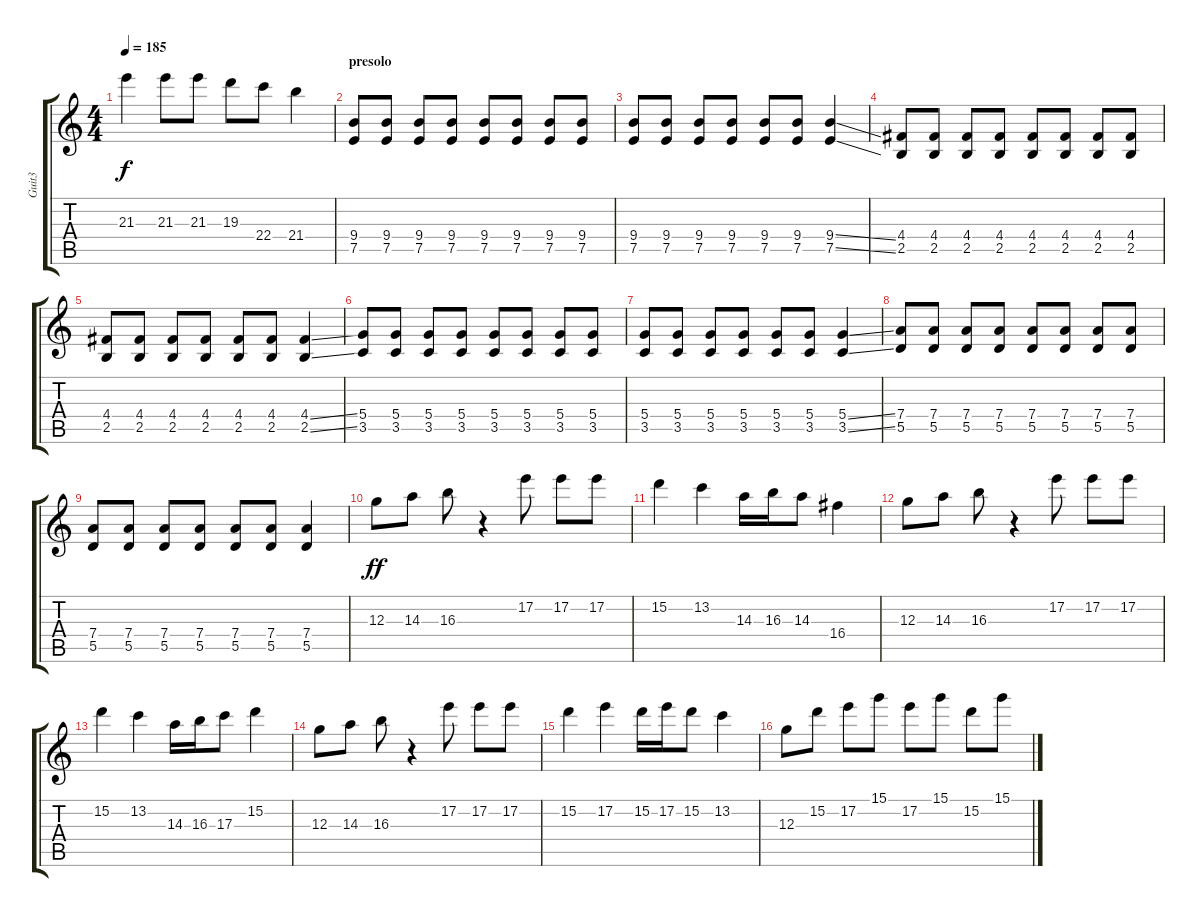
\track ("Guit3" "Guit3") {instrument acousticguitarnylon}
\staff {score tabs}
\tuning (E4 B3 G3 D3 A2 E2) {hide}
\ts (4 4)
\tempo 185
\clef g2
\ks c
21.3.4{dy f} 21.3.8 21.3.8 19.3.8 22.4.8 21.4.4 |
\section ("" "presolo")
(9.4 7.5).8{volume 11 instrument overdrivenguitar} (9.4 7.5).8 (9.4 7.5).8 (9.4 7.5).8 (9.4 7.5).8 (9.4 7.5).8 (9.4 7.5).8 (9.4 7.5).8 |
(9.4 7.5).8 (9.4 7.5).8 (9.4 7.5).8 (9.4 7.5).8 (9.4 7.5).8 (9.4 7.5).8 (9.4{ss} 7.5{ss}).4 |
(4.4 2.5).8 (4.4 2.5).8 (4.4 2.5).8 (4.4 2.5).8 (4.4 2.5).8 (4.4 2.5).8 (4.4 2.5).8 (4.4 2.5).8 |
(4.4 2.5).8 (4.4 2.5).8 (4.4 2.5).8 (4.4 2.5).8 (4.4 2.5).8 (4.4 2.5).8 (4.4{ss} 2.5{ss}).4 |
(5.4 3.5).8 (5.4 3.5).8 (5.4 3.5).8 (5.4 3.5).8 (5.4 3.5).8 (5.4 3.5).8 (5.4 3.5).8 (5.4 3.5).8 |
(5.4 3.5).8 (5.4 3.5).8 (5.4 3.5).8 (5.4 3.5).8 (5.4 3.5).8 (5.4 3.5).8 (5.4{ss} 3.5{ss}).4 |
(7.4 5.5).8 (7.4 5.5).8 (7.4 5.5).8 (7.4 5.5).8 (7.4 5.5).8 (7.4 5.5).8 (7.4 5.5).8 (7.4 5.5).8 |
(7.4 5.5).8 (7.4 5.5).8 (7.4 5.5).8 (7.4 5.5).8 (7.4 5.5).8 (7.4 5.5).8 (7.4 5.5).4 |
12.3.8{dy ff} 14.3.8 16.3.8 r.4 17.2.8 17.2.8 17.2.8 |
15.2.4 13.2.4 14.3.16 16.3.16 14.3.8 16.4.4 |
12.3.8 14.3.8 16.3.8 r.4 17.2.8 17.2.8 17.2.8 |
15.2.4 13.2.4 14.3.16 16.3.16 17.3.8 15.2.4 |
12.3.8 14.3.8 16.3.8 r.4 17.2.8 17.2.8 17.2.8 |
15.2.4 17.2.4 15.2.16 17.2.16 15.2.8 13.2.4 |
12.3.8 15.2.8 17.2.8 15.1.8 17.2.8 15.1.8 15.2.8 15.1.8
